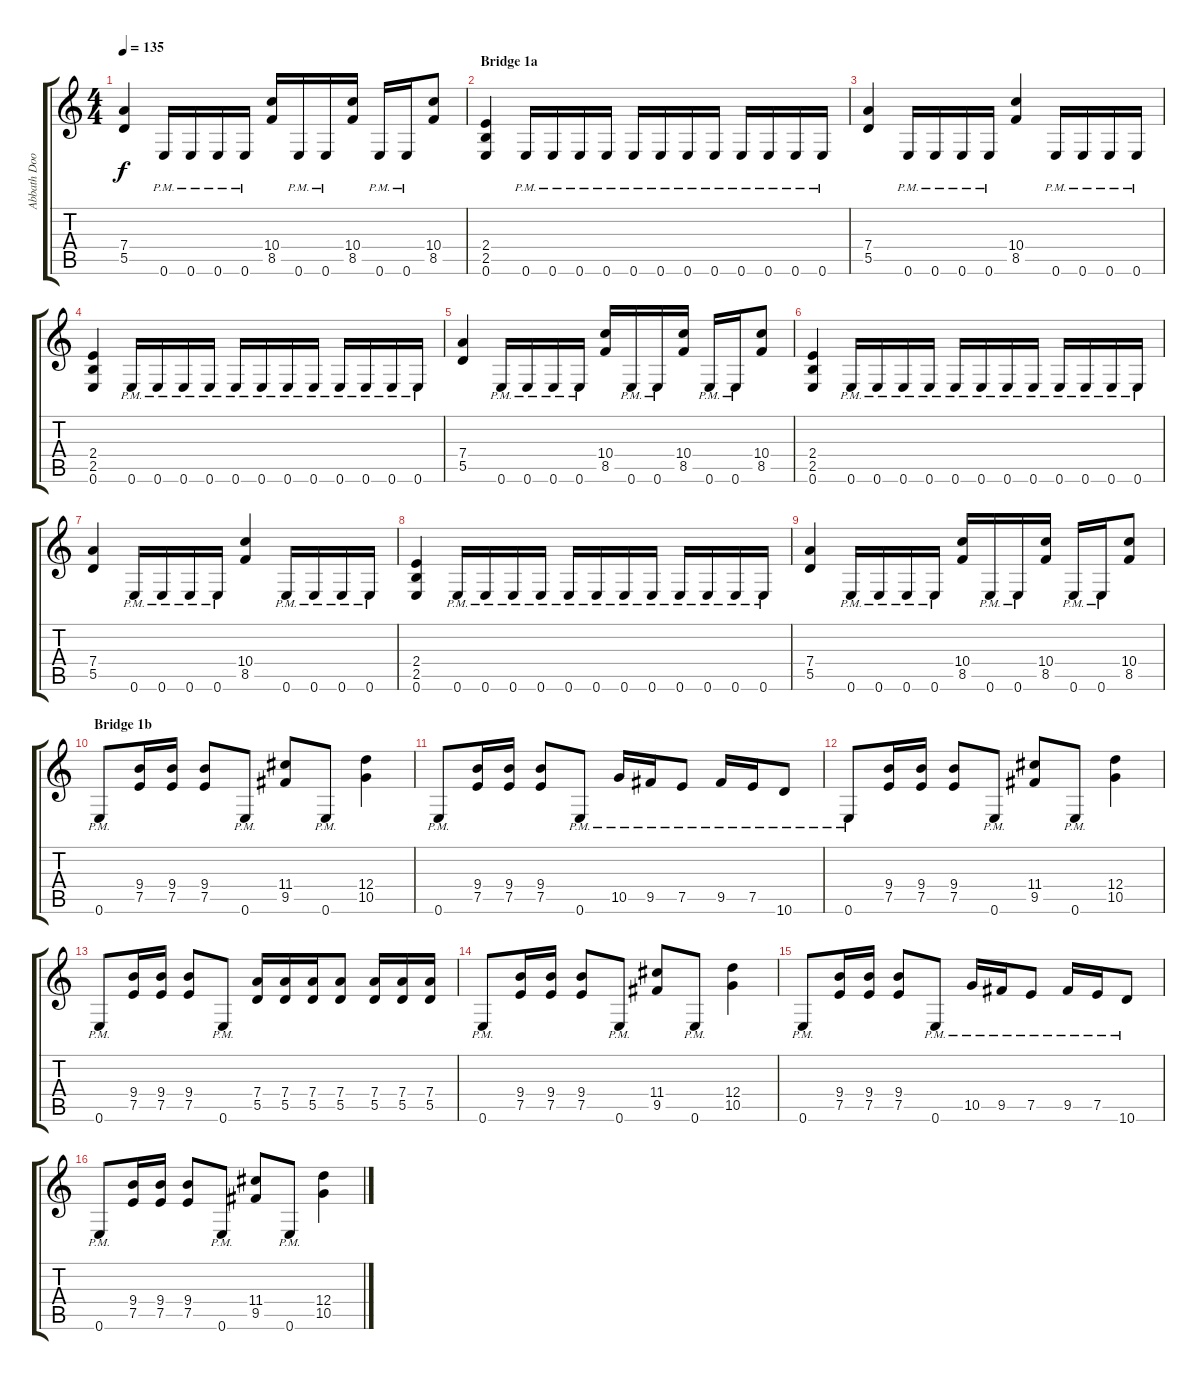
\track ("Abbath Doom Occulta (Guitar)" "Abbath Doo") {instrument distortionguitar}
\staff {score tabs}
\tuning (E4 B3 G3 D3 A2 E2) {hide}
\ts (4 4)
\tempo 135
\clef g2
\ks c
(7.4 5.5).4{dy f} 0.6{pm}.16 0.6{pm}.16 0.6{pm}.16 0.6{pm}.16 (10.4 8.5).16 0.6{pm}.16 0.6{pm}.16 (10.4 8.5).16 0.6{pm}.16 0.6{pm}.16 (10.4 8.5).8 |
\section ("" "Bridge 1a")
(2.4 2.5 0.6).4 0.6{pm}.16 0.6{pm}.16 0.6{pm}.16 0.6{pm}.16 0.6{pm}.16 0.6{pm}.16 0.6{pm}.16 0.6{pm}.16 0.6{pm}.16 0.6{pm}.16 0.6{pm}.16 0.6{pm}.16 |
(7.4 5.5).4 0.6{pm}.16 0.6{pm}.16 0.6{pm}.16 0.6{pm}.16 (10.4 8.5).4 0.6{pm}.16 0.6{pm}.16 0.6{pm}.16 0.6{pm}.16 |
(2.4 2.5 0.6).4 0.6{pm}.16 0.6{pm}.16 0.6{pm}.16 0.6{pm}.16 0.6{pm}.16 0.6{pm}.16 0.6{pm}.16 0.6{pm}.16 0.6{pm}.16 0.6{pm}.16 0.6{pm}.16 0.6{pm}.16 |
(7.4 5.5).4 0.6{pm}.16 0.6{pm}.16 0.6{pm}.16 0.6{pm}.16 (10.4 8.5).16 0.6{pm}.16 0.6{pm}.16 (10.4 8.5).16 0.6{pm}.16 0.6{pm}.16 (10.4 8.5).8 |
(2.4 2.5 0.6).4 0.6{pm}.16 0.6{pm}.16 0.6{pm}.16 0.6{pm}.16 0.6{pm}.16 0.6{pm}.16 0.6{pm}.16 0.6{pm}.16 0.6{pm}.16 0.6{pm}.16 0.6{pm}.16 0.6{pm}.16 |
(7.4 5.5).4 0.6{pm}.16 0.6{pm}.16 0.6{pm}.16 0.6{pm}.16 (10.4 8.5).4 0.6{pm}.16 0.6{pm}.16 0.6{pm}.16 0.6{pm}.16 |
(2.4 2.5 0.6).4 0.6{pm}.16 0.6{pm}.16 0.6{pm}.16 0.6{pm}.16 0.6{pm}.16 0.6{pm}.16 0.6{pm}.16 0.6{pm}.16 0.6{pm}.16 0.6{pm}.16 0.6{pm}.16 0.6{pm}.16 |
(7.4 5.5).4 0.6{pm}.16 0.6{pm}.16 0.6{pm}.16 0.6{pm}.16 (10.4 8.5).16 0.6{pm}.16 0.6{pm}.16 (10.4 8.5).16 0.6{pm}.16 0.6{pm}.16 (10.4 8.5).8 |
\section ("" "Bridge 1b")
0.6{pm}.8 (9.4 7.5).16 (9.4 7.5).16 (9.4 7.5).8 0.6{pm}.8 (11.4 9.5).8 0.6{pm}.8 (12.4 10.5).4 |
0.6{pm}.8 (9.4 7.5).16 (9.4 7.5).16 (9.4 7.5).8 0.6{pm}.8 10.5{pm}.16 9.5{pm}.16 7.5{pm}.8 9.5{pm}.16 7.5{pm}.16 10.6{pm}.8 |
0.6{pm}.8 (9.4 7.5).16 (9.4 7.5).16 (9.4 7.5).8 0.6{pm}.8 (11.4 9.5).8 0.6{pm}.8 (12.4 10.5).4 |
0.6{pm}.8 (9.4 7.5).16 (9.4 7.5).16 (9.4 7.5).8 0.6{pm}.8 (7.4 5.5).16 (7.4 5.5).16 (7.4 5.5).16 (7.4 5.5).8 (7.4 5.5).16 (7.4 5.5).16 (7.4 5.5).16 |
0.6{pm}.8 (9.4 7.5).16 (9.4 7.5).16 (9.4 7.5).8 0.6{pm}.8 (11.4 9.5).8 0.6{pm}.8 (12.4 10.5).4 |
0.6{pm}.8 (9.4 7.5).16 (9.4 7.5).16 (9.4 7.5).8 0.6{pm}.8 10.5{pm}.16 9.5{pm}.16 7.5{pm}.8 9.5{pm}.16 7.5{pm}.16 10.6{pm}.8 |
0.6{pm}.8 (9.4 7.5).16 (9.4 7.5).16 (9.4 7.5).8 0.6{pm}.8 (11.4 9.5).8 0.6{pm}.8 (12.4 10.5).4
